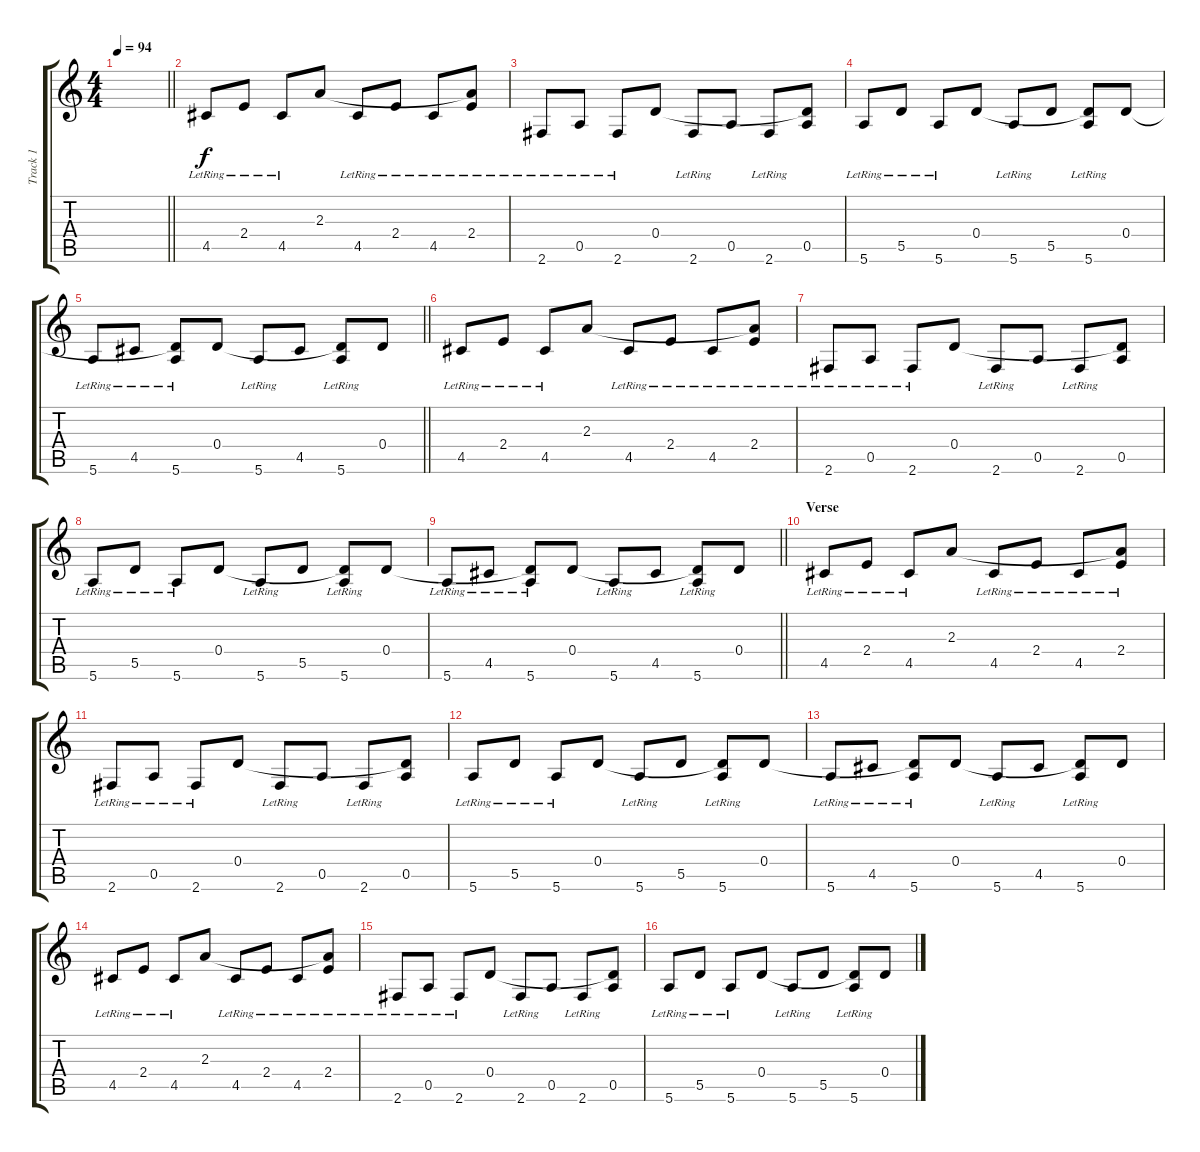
\track ("Track 1" "Track 1") {instrument electricguitarjazz}
\staff {score tabs}
\tuning (E4 B3 G3 D3 A2 E2) {hide}
\ts (4 4)
\tempo 94
\clef g2
\barLineRight lightlight
\ks c
|
4.5{lr}.8 2.4{lr}.8 4.5{lr}.8 2.3.8 4.5{lr}.8 2.4{lr}.8 4.5{lr}.8 (2.3{t} 2.4{lr}).8 |
2.6{lr}.8 0.5{lr}.8 2.6{lr}.8 0.4.8 2.6{lr}.8 0.5.8 2.6{lr}.8 (0.4{t} 0.5).8 |
5.6{lr}.8 5.5{lr}.8 5.6{lr}.8 0.4.8 5.6{lr}.8 5.5.8 (0.4{t} 5.6{lr}).8 0.4.8 |
\barLineRight lightlight
5.6{lr}.8 4.5{lr}.8 (0.4{t} 5.6{lr}).8 0.4.8 5.6{lr}.8 4.5.8 (0.4{t} 5.6{lr}).8 0.4.8 |
4.5{lr}.8 2.4{lr}.8 4.5{lr}.8 2.3.8 4.5{lr}.8 2.4{lr}.8 4.5{lr}.8 (2.3{t} 2.4{lr}).8 |
2.6{lr}.8 0.5{lr}.8 2.6{lr}.8 0.4.8 2.6{lr}.8 0.5.8 2.6{lr}.8 (0.4{t} 0.5).8 |
5.6{lr}.8 5.5{lr}.8 5.6{lr}.8 0.4.8 5.6{lr}.8 5.5.8 (0.4{t} 5.6{lr}).8 0.4.8 |
\barLineRight lightlight
5.6{lr}.8 4.5{lr}.8 (0.4{t} 5.6{lr}).8 0.4.8 5.6{lr}.8 4.5.8 (0.4{t} 5.6{lr}).8 0.4.8 |
\section ("" "Verse")
4.5{lr}.8 2.4{lr}.8 4.5{lr}.8 2.3.8 4.5{lr}.8 2.4{lr}.8 4.5{lr}.8 (2.3{t} 2.4{lr}).8 |
2.6{lr}.8 0.5{lr}.8 2.6{lr}.8 0.4.8 2.6{lr}.8 0.5.8 2.6{lr}.8 (0.4{t} 0.5).8 |
5.6{lr}.8 5.5{lr}.8 5.6{lr}.8 0.4.8 5.6{lr}.8 5.5.8 (0.4{t} 5.6{lr}).8 0.4.8 |
5.6{lr}.8 4.5{lr}.8 (0.4{t} 5.6{lr}).8 0.4.8 5.6{lr}.8 4.5.8 (0.4{t} 5.6{lr}).8 0.4.8 |
4.5{lr}.8 2.4{lr}.8 4.5{lr}.8 2.3.8 4.5{lr}.8 2.4{lr}.8 4.5{lr}.8 (2.3{t} 2.4{lr}).8 |
2.6{lr}.8 0.5{lr}.8 2.6{lr}.8 0.4.8 2.6{lr}.8 0.5.8 2.6{lr}.8 (0.4{t} 0.5).8 |
5.6{lr}.8 5.5{lr}.8 5.6{lr}.8 0.4.8 5.6{lr}.8 5.5.8 (0.4{t} 5.6{lr}).8 0.4.8
